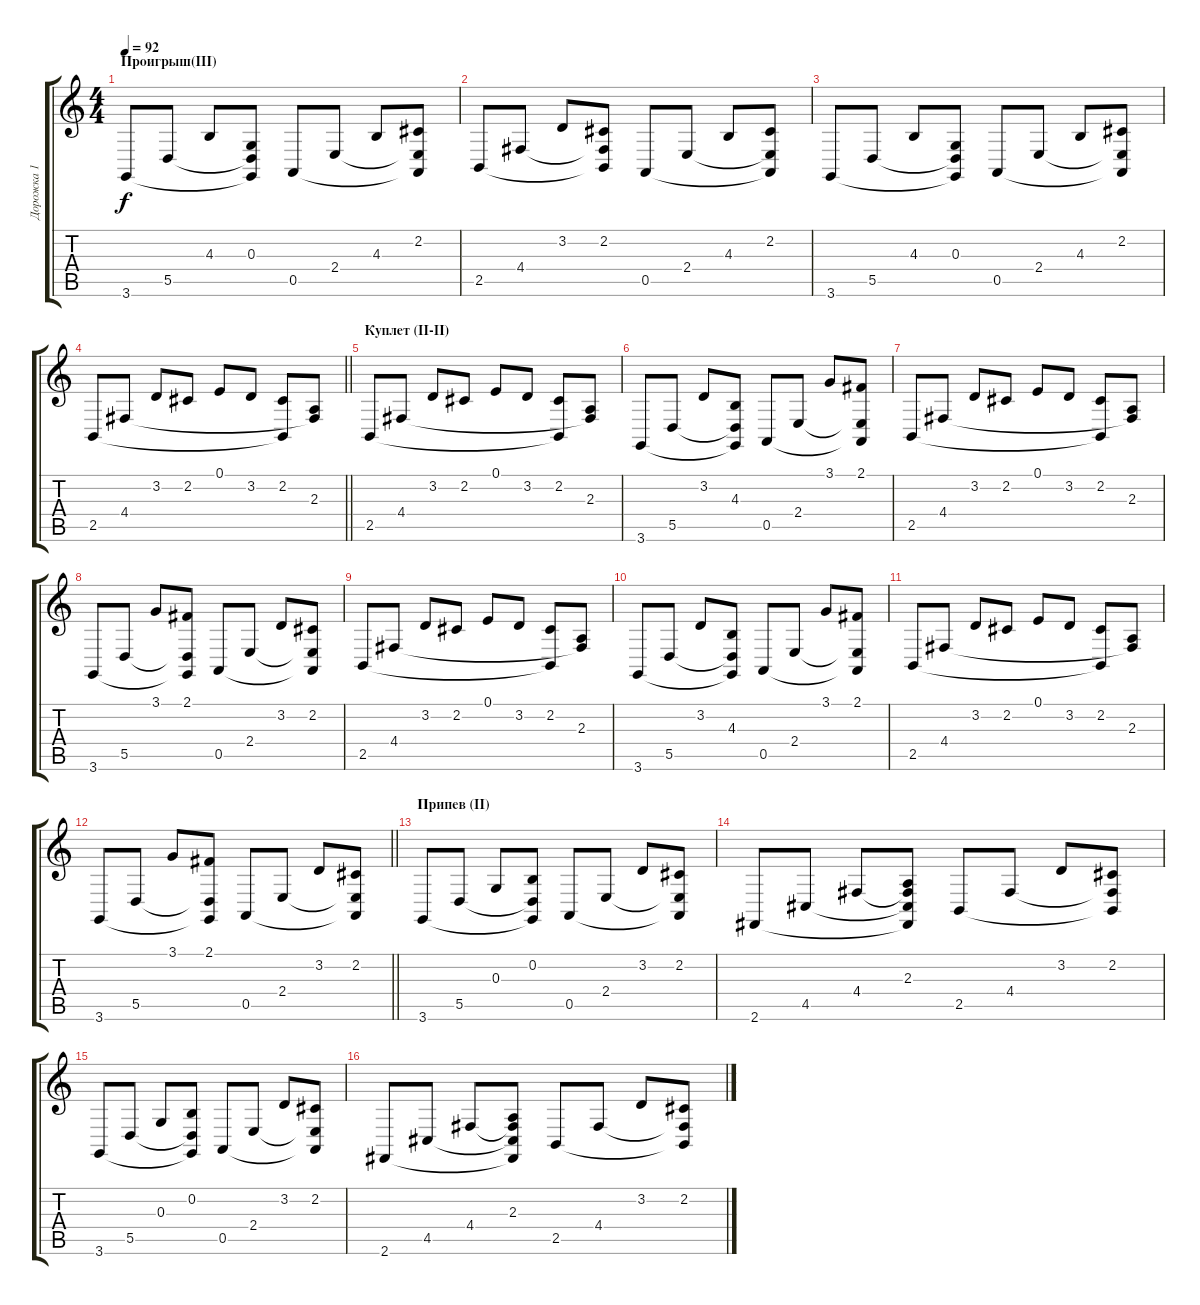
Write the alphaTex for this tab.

\track ("Дорожка 1" "Дорожка 1") {instrument acousticgrandpiano}
\staff {score tabs}
\tuning (E4 B3 G3 D3 A2 E2) {hide}
\ts (4 4)
\section ("" "Проигрыш(III)")
\tempo 92
\clef g2
\ks c
3.6.8{dy f} 5.5.8 4.3.8 (0.3 5.5{t} 3.6{t}).8 0.5.8 2.4.8 4.3.8 (2.2 2.4{t} 0.5{t}).8 |
2.5.8 4.4.8 3.2.8 (2.2 4.4{t} 2.5{t}).8 0.5.8 2.4.8 4.3.8 (2.2 2.4{t} 0.5{t}).8 |
3.6.8 5.5.8 4.3.8 (0.3 5.5{t} 3.6{t}).8 0.5.8 2.4.8 4.3.8 (2.2 2.4{t} 0.5{t}).8 |
\barLineRight lightlight
2.5.8 4.4.8 3.2.8 2.2.8 0.1.8 3.2.8 (2.2 2.5{t}).8 (2.3 4.4{t}).8 |
\section ("" "Куплет (II-II)")
2.5.8 4.4.8 3.2.8 2.2.8 0.1.8 3.2.8 (2.2 2.5{t}).8 (2.3 4.4{t}).8 |
3.6.8 5.5.8 3.2.8 (4.3 5.5{t} 3.6{t}).8 0.5.8 2.4.8 3.1.8 (2.1 2.4{t} 0.5{t}).8 |
2.5.8 4.4.8 3.2.8 2.2.8 0.1.8 3.2.8 (2.2 2.5{t}).8 (2.3 4.4{t}).8 |
3.6.8 5.5.8 3.1.8 (2.1 5.5{t} 3.6{t}).8 0.5.8 2.4.8 3.2.8 (2.2 2.4{t} 0.5{t}).8 |
2.5.8 4.4.8 3.2.8 2.2.8 0.1.8 3.2.8 (2.2 2.5{t}).8 (2.3 4.4{t}).8 |
3.6.8 5.5.8 3.2.8 (4.3 5.5{t} 3.6{t}).8 0.5.8 2.4.8 3.1.8 (2.1 2.4{t} 0.5{t}).8 |
2.5.8 4.4.8 3.2.8 2.2.8 0.1.8 3.2.8 (2.2 2.5{t}).8 (2.3 4.4{t}).8 |
\barLineRight lightlight
3.6.8 5.5.8 3.1.8 (2.1 5.5{t} 3.6{t}).8 0.5.8 2.4.8 3.2.8 (2.2 2.4{t} 0.5{t}).8 |
\section ("" "Припев (II)")
3.6.8 5.5.8 0.3.8 (0.2 5.5{t} 3.6{t}).8 0.5.8 2.4.8 3.2.8 (2.2 2.4{t} 0.5{t}).8 |
2.6.8 4.5.8 4.4.8 (2.3 4.4{t} 4.5{t} 2.6{t}).8 2.5.8 4.4.8 3.2.8 (2.2 4.4{t} 2.5{t}).8 |
3.6.8 5.5.8 0.3.8 (0.2 5.5{t} 3.6{t}).8 0.5.8 2.4.8 3.2.8 (2.2 2.4{t} 0.5{t}).8 |
2.6.8 4.5.8 4.4.8 (2.3 4.4{t} 4.5{t} 2.6{t}).8 2.5.8 4.4.8 3.2.8 (2.2 4.4{t} 2.5{t}).8
